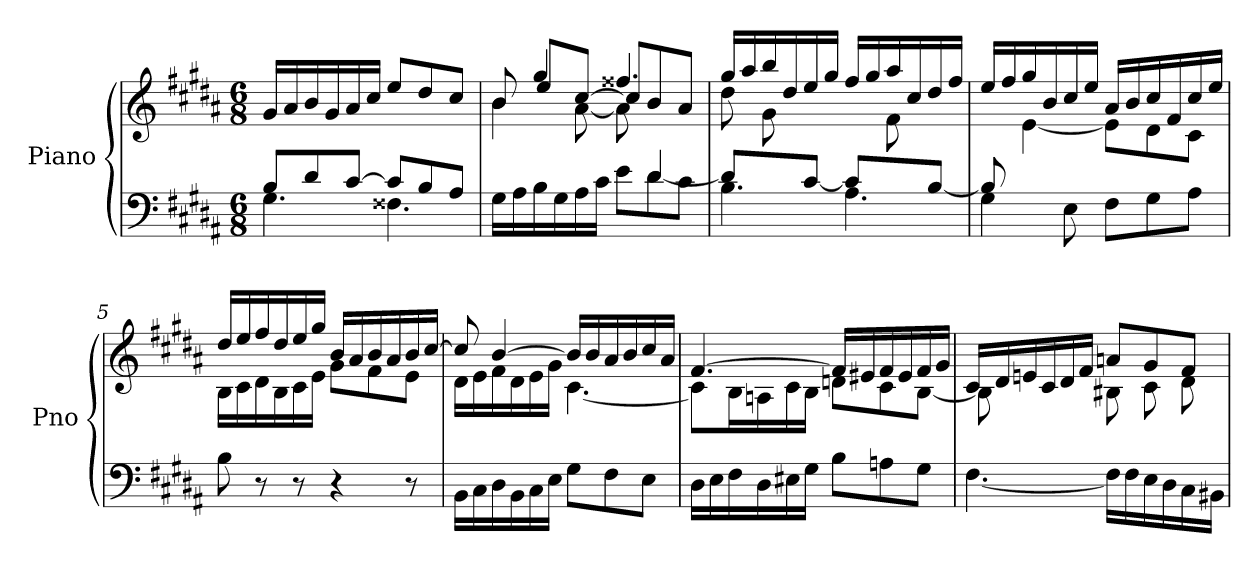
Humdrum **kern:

**kern	**kern
*part1	*part1
*staff2	*staff1
*I"Piano	*
*I'Pno	*
*clefF4	*clefG2
*k[f#c#g#d#a#]	*k[f#c#g#d#a#]
*M6/8	*M6/8
=1	=1
*^	*
8B/L	4.G#\	16g#/LL
.	.	16a#/
8d#/	.	16b/
.	.	16g#/
[8c#/J	.	16a#/
.	.	16cc#/JJ
8c#/L]	4.F##X\	8ee/L
8B/	.	8dd#/
8A#/J	.	8cc#/J
=2	=2	=2
*	*	*^
*	*	*	*^
16G#\LL	2ryy	8b/	4b\	8ryy
16A#\	.	.	.	.
16B\	.	4gg#/	.	8ee/L
16G#\	.	.	.	.
16A#\	.	.	[8a#\	[8cc#/J
16c#\JJ	.	.	.	.
8e\L	.	4.ff##X/	8a#\]	8cc#/L]
8d#\	[4d#/	.	4ryy	8b/
8c#\J	.	.	.	8a#/J
=3	=3	=3	=3	=3
4.B\	8d#/L]	16gg#/LL	8dd#\	8ryy
.	.	16aa#/	.	.
.	8ryy	16bb/	2ryy	8g#\
.	.	16dd#/	.	.
.	[8c#/J	16ee/	.	4ryy
.	.	16gg#/JJ	.	.
4.A#\	8c#/L]	16ff#/LL	.	.
.	.	16gg#/	.	.
.	8ryy	16aa#/	.	8f#\
.	.	16cc#/	.	.
.	[8B/J	16dd#/	8ryy	8ryy
.	.	16ff#/JJ	.	.
*	*	*	*v	*v
=4	=4	=4	=4
4G#\	8B/]	16ee/LL	8ryy
.	.	16ff#/	.
.	2ryy	16gg#/	[4e\
.	.	16b/	.
8E\	.	16cc#/	.
.	.	16ee/JJ	.
8F#\L	.	16a#/LL	8e\L]
.	.	16b/	.
8G#\	.	16cc#/	8d#\
.	.	16f#/	.
8A#\J	8ryy	16cc#/	8c#\J
.	.	16ee/JJ	.
*v	*v	*	*
!!LO:LB:g=z	!!
=5	=5	=5
8B\	16dd#/LL	16B\LL
.	16ee/	16c#\
8r	16ff#/	16d#\
.	16dd#/	16B\
8r	16ee/	16c#\
.	16gg#/JJ	16e\JJ
4r	16b/LL	8g#\L
.	16a#/	.
.	16b/	8f#\
.	16a#/	.
8r	16b/	8e\J
.	[16cc#/JJ	.
=6	=6	=6
16BB\LL	8cc#/]	16d#\LL
16C#\	.	16e\
16D#\	[4b/	16f#\
16BB\	.	16d#\
16C#\	.	16e\
16E\JJ	.	16g#\JJ
8G#\L	16b/LL]	[4.c#\
.	16b/	.
8F#\	16a#/	.
.	16b/	.
8E\J	16cc#/	.
.	16a#/JJ	.
=7	=7	=7
16D#\LL	[4.f#/	8c#\L]
16E\	.	.
16F#\	.	16B\L
16D#\	.	16An\
16E#X\	.	16c#\
16G#\JJ	.	16B\JJ
8B\L	16f#/LL]	8dn\L
.	16e#X/	.
8An\	16f#/	8c#\
.	16e#/	.
8G#\J	16f#/	[8B\J
.	16g#/JJ	.
!!LO:LB:g=z	!!
=8	=8	=8
*^	*	*
8ryy	[4.F#\	16c#/LL	8B\L]
.	.	16d#/	.
16An/L	.	16en/	4ryy
16G#/	.	16c#/	.
16A/	.	16d#/	.
16F#/JJ	.	16f#/JJ	.
4.ryy	16F#\LL]	8an/L	8B#X\L
.	16F#\	.	.
.	16E\	8g#/	8c#\
.	16D#\	.	.
.	16C#\	8f#/J	8d#\J
.	16BB#X\JJ	.	.
*v	*v	*	*
*	*v	*v
=	=
*-	*-
